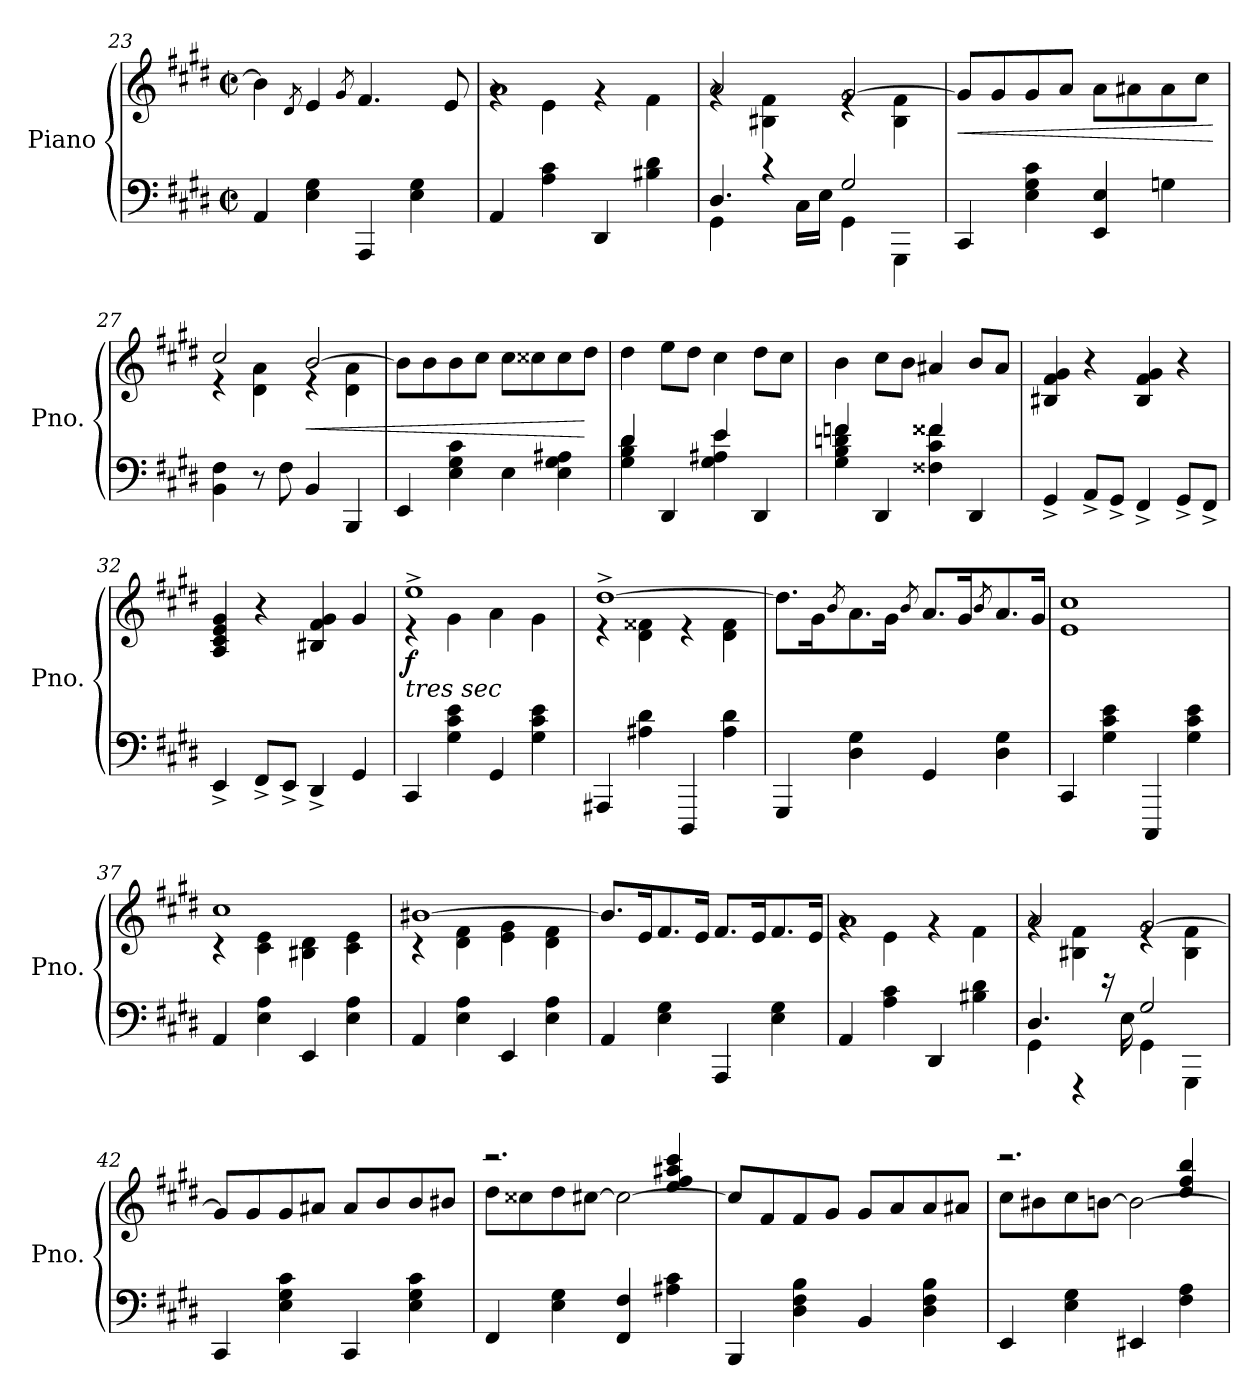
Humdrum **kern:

**kern	**kern	**dynam
*part1	*part1	*part1
*staff2	*staff1	*staff1/2
*I"Piano	*	*
*I'Pno.	*	*
*clefF4	*clefG2	*
*k[f#c#g#d#]	*k[f#c#g#d#]	*
*M2/2	*M2/2	*
*met(c|)	*met(c|)	*
=23	=23	=23
4AA/	4b#\]	.
.	8qd#/	.
4E\ 4G#\	4e/	.
.	8qg#/	.
4AAA/	4.f#/	.
4E\ 4G#\	.	.
.	8e/	.
!!LO:LB:g=z
=24	=24	=24
*	*^	*
4AA/	1a	4rg	.
4A\ 4c#\	.	4e\	.
4DD#/	.	4rg	.
4B#X\ 4d#\	.	4f#\	.
=25	=25	=25	=25
*^	*	*	*
4GG#\	4.D#/	2a/	4rg	.
4r	.	.	4B#X\ 4f#\	.
.	16C#\LL	.	.	.
.	16E\JJ	.	.	.
4GG#\	2G#/	[2g#/	4re	.
4GGG#\	.	.	4B#\ 4f#\	.
*v	*v	*	*	*
=26	=26	=26	=26
!	!	!	!LO:HP:b
*	*v	*v	*
4CC#/	8g#/L]	<
.	8g#/	.
4E\ 4G#\ 4c#\	8g#/	.
.	8a/J	.
4EE/ 4E/	8a\L	.
.	8a#X\	.
4Gn\	8a#\	.
.	8cc#\J	.
.	.	[
=27	=27	=27
*	*^	*
4BB\ 4F#\	2cc#/	4re	.
8r	.	4d#\ 4a\	.
8F#\	.	.	.
!	!	!	!LO:HP:b
4BB/	[2b/	4re	<
4BBB/	.	4d#\ 4a\	.
*	*v	*v	*
=28	=28	=28
4EE/	8b\L]	.
.	8b\	.
4E\ 4G#\ 4c#\	8b\	.
.	8cc#\J	.
4E\	8cc#\L	.
.	8cc##X\	.
4E\ 4G#\ 4A#X\	8cc##\	.
.	8dd#\J	[
=29	=29	=29
*^	*	*
4G#\ 4B\ 4d#\	4d#/	4dd#\	.
4DD#/	4rgyy	8ee\L	.
.	.	8dd#\J	.
4G#\ 4A#X\ 4e\	4e/	4cc#\	.
4DD#/	4rbyy	8dd#\L	.
.	.	8cc#\J	.
!!LO:PB:g=z
=30	=30	=30	=30
4G#\ 4B\ 4dn\ 4fn\	4f/	4b\	.
4DD#/	4rgyy	8cc#\L	.
.	.	8b\J	.
(>4F##X\ 4c#\ 4f##X\	4f##/	4a#X/	.
4DD#/	4rgyy	8b/L	.
.	.	8a#/J	.
*v	*v	*	*
=31	=31	=31
4GG#^/	4B#X/ 4f#/ 4g#/)	.
8AA^/L	4r	.
8GG#^/J	.	.
4FF#^/	4B#/ 4f#/ 4g#/	.
8GG#^/L	4r	.
8FF#^/J	.	.
=32	=32	=32
4EE^/	4A/ 4c#/ 4e/ 4g#/	.
8FF#^/L	4r	.
8EE^/J	.	.
4DD#^/	4B#X/ 4f#/ 4g#/	.
4GG#/	4g#/	.
=33	=33	=33
*	*^	*
!	!LO:TX:b:i:t=tres  sec	!	!
!	!	!	!LO:DY:b
4CC#/	1ee^	4r	f
4G#\ 4c#\ 4e\	.	4g#\	.
4GG#/	.	4a\	.
4G#\ 4c#\ 4e\	.	4g#\	.
=34	=34	=34	=34
4AAA#X/	[1dd#^	4r	.
4A#X\ 4d#\	.	4d#\ 4f##X\	.
4DDD#/	.	4r	.
4A#\ 4d#\	.	4d#\ 4f##\	.
*	*v	*v	*
!!LO:LB:g=z
=35	=35	=35
4GGG#/	8.dd#\L]	.
.	16g#\K	.
.	8qb/	.
4D#\ 4G#\	8.a\	.
.	16g#\Jk	.
.	8qb/	.
4GG#/	8.a/L	.
.	16g#/K	.
.	8qb/	.
4D#\ 4G#\	8.a/	.
.	16g#/Jk	.
=36	=36	=36
4CC#/	1e 1cc#	.
4G#\ 4c#\ 4e\	.	.
4CCC#/	.	.
4G#\ 4c#\ 4e\	.	.
=37	=37	=37
*	*^	*
4AA/	1cc#	4r	.
4E\ 4A\	.	4c#\ 4e\	.
4EE/	.	4B#X\ 4d#\	.
4E\ 4A\	.	4c#\ 4e\	.
=38	=38	=38	=38
4AA/	[1b#X	4r	.
4E\ 4A\	.	4d#\ 4f#\	.
4EE/	.	4e\ 4g#\	.
4E\ 4A\	.	4d#\ 4f#\	.
*	*v	*v	*
=39	=39	=39
4AA/	8.b#/L]	.
.	16e/K	.
4E\ 4G#\	8.f#/	.
.	16e/Jk	.
4AAA/	8.f#/L	.
.	16e/K	.
4E\ 4G#\	8.f#/	.
.	16e/Jk	.
!!LO:LB:g=z
=40	=40	=40
*	*^	*
4AA/	1a	4rg	.
4A\ 4c#\	.	4e\	.
4DD#/	.	4rg	.
4B#X\ 4d#\	.	4f#\	.
=41	=41	=41	=41
*^	*	*	*
4GG#\	4.D#/	2a/	4rg	.
4rFFF	.	.	4B#X\ 4f#\	.
.	16re	.	.	.
.	16E\	.	.	.
4GG#\	2G#/	[2g#/	4re	.
4GGG#\	.	.	4B#\ 4f#\	.
*v	*v	*	*	*
*	*v	*v	*
=42	=42	=42
4CC#/	8g#/L]	.
.	8g#/	.
4E\ 4G#\ 4c#\	8g#/	.
.	8a#X/J	.
4CC#/	8a#/L	.
.	8b/	.
4E\ 4G#\ 4c#\	8b/	.
.	8b#X/J	.
=43	=43	=43
*	*^	*
4FF#/	8dd#\L	2.rccc	.
.	8cc##X\	.	.
4E\ 4G#\	8dd#\	.	.
.	[8cc#X\J	.	.
4FF#/ 4F#/	2cc#\_	.	.
4A#X\ 4c#\	.	4ee/ 4ff#/ 4aa#X/ 4ccc#/	.
*	*v	*v	*
=44	=44	=44
4BBB/	8cc#/L]	.
.	8f#/	.
4D#\ 4F#\ 4B\	8f#/	.
.	8g#/J	.
4BB/	8g#/L	.
.	8a/	.
4D#\ 4F#\ 4B\	8a/	.
.	8a#X/J	.
!!LO:LB:g=z
=45	=45	=45
*	*^	*
4EE/	8cc#\L	2.rccc	.
.	8b#X\	.	.
4E\ 4G#\	8cc#\	.	.
.	[8bn\J	.	.
4EE#X/	2b\_	.	.
4F#\ 4A\	.	4dd#/ 4ff#/ 4bb/	.
*	*v	*v	*
=	=	=
*-	*-	*-
